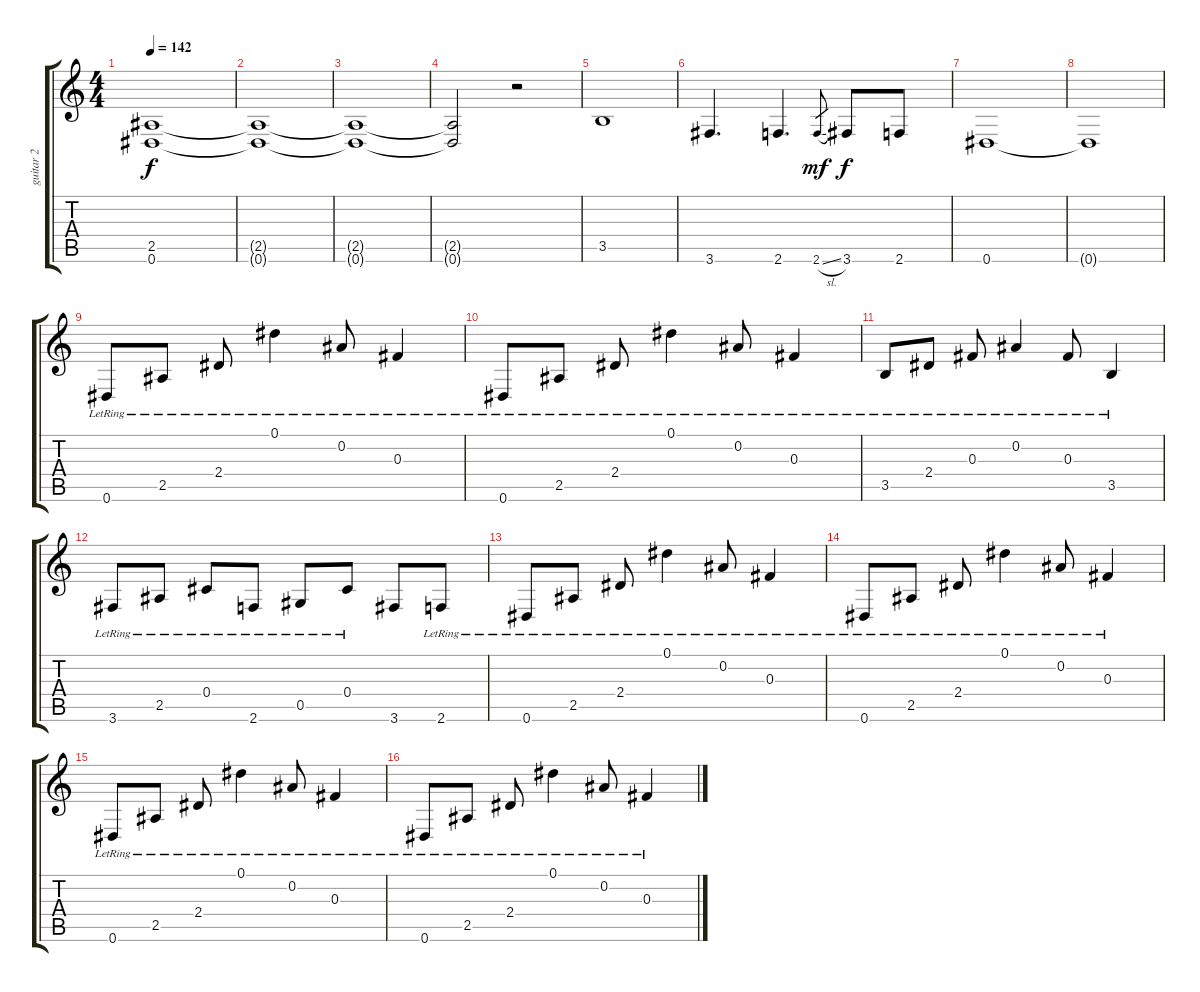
\track ("guitar 2" "guitar 2") {solo instrument distortionguitar}
\staff {score tabs}
\tuning (Eb4 Bb3 Gb3 Db3 Ab2 Eb2) {hide}
\ts (4 4)
\tempo 142
\clef g2
\ks c
(2.5 0.6).1{dy f volume 0} |
(2.5{t} 0.6{t}).1 |
(2.5{t} 0.6{t}).1 |
(2.5{t} 0.6{t}).2 r.2{volume 14 instrument acousticguitarsteel} |
3.5.1 |
3.6.4{d} 2.6.4{d} 2.6{sl}.8{gr dy mf} 3.6.8{dy f} 2.6.8 |
0.6.1 |
0.6{t}.1 |
0.6{lr}.8 2.5{lr}.8 2.4{lr}.8 0.1{lr}.4 0.2{lr}.8 0.3{lr}.4 |
0.6{lr}.8 2.5{lr}.8 2.4{lr}.8 0.1{lr}.4 0.2{lr}.8 0.3{lr}.4 |
3.5{lr}.8 2.4{lr}.8 0.3{lr}.8 0.2{lr}.4 0.3{lr}.8 3.5{lr}.4 |
3.6{lr}.8 2.5{lr}.8 0.4{lr}.8 2.6{lr}.8 0.5{lr}.8 0.4{lr}.8 3.6.8 2.6{lr}.8 |
0.6{lr}.8 2.5{lr}.8 2.4{lr}.8 0.1{lr}.4 0.2{lr}.8 0.3{lr}.4 |
0.6{lr}.8 2.5{lr}.8 2.4{lr}.8 0.1{lr}.4 0.2{lr}.8 0.3{lr}.4 |
0.6{lr}.8 2.5{lr}.8 2.4{lr}.8 0.1{lr}.4 0.2{lr}.8 0.3{lr}.4 |
0.6{lr}.8 2.5{lr}.8 2.4{lr}.8 0.1{lr}.4 0.2{lr}.8 0.3{lr}.4
